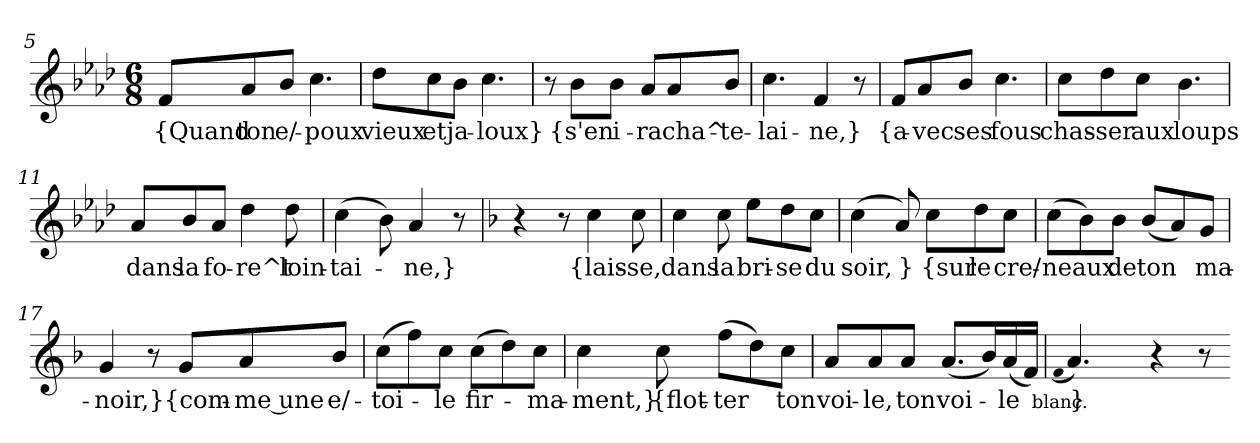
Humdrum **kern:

**kern	**text
*part1	*part1
*staff1	*staff1
*clefG2	*
*k[b-e-a-d-]	*
*M6/8	*
=5	=5
8f/L	{Quand
8a-/	ton
8b-/J	e/-
4.cc	-poux
=6	=6
8dd-\L	vieux
8cc\	et
8b-\J	ja-
4.cc	-loux}
=7	=7
8r	.
8b-\L	{s'en
8b-\J	i-
8a-/L	-ra
8a-/	cha^-
8b-/J	-te-
=8	=8
4.cc	-lai-
4f	-ne,}
8r	.
=9	=9
8f/L	{a-
8a-/	-vec
8b-/J	ses
4.cc	fous
=10	=10
8cc\L	chas-
8dd-\	-ser
8cc\J	aux
4.b-	loups
=11	=11
8a-/L	dans
8b-/	la
8a-/J	fo-
4dd-	-re^t
8dd-	loin-
=12	=12
(4cc	-tai-
8b-)	.
4a-	-ne,}
8r	.
=13	=13
*k[b-]	*
4r	.
8r	.
4cc	{lais-
8cc	-se,
=14	=14
4cc	dans
8cc	la
8ee\L	bri-
8dd\	-se
8cc\J	du
=15	=15
(4cc	soir,
8a)	}
8cc\L	{sur
8dd\	le
8cc\J	cre/-
=16	=16
(8cc\L	-neaux
8b-\)	.
8b-\J	de
(8b-/L	ton
8a/)	.
8g/J	ma-
=17	=17
4g	-noir,}
8r	.
8g/L	{com-
8a/	-me une
8b-/J	e/-
=18	=18
(8cc\L	-toi-
8ff\)	.
8cc\J	-le
(8cc\L	fir-
8dd\)	.
8cc\J	-ma-
=19	=19
4cc	-ment,}
8cc	{flot-
(8ff\L	-ter
8dd\)	.
8cc\J	ton
=20	=20
8a/L	voi-
8a/	-le,
8a/J	ton
(8.a/L	voi-
16b-/L)	.
(16a/	-le
16f/JJ)	.
=21	=21
(qf	blanc.
4.a)	}
4r	.
8r	.
=-	=-
*-	*-
